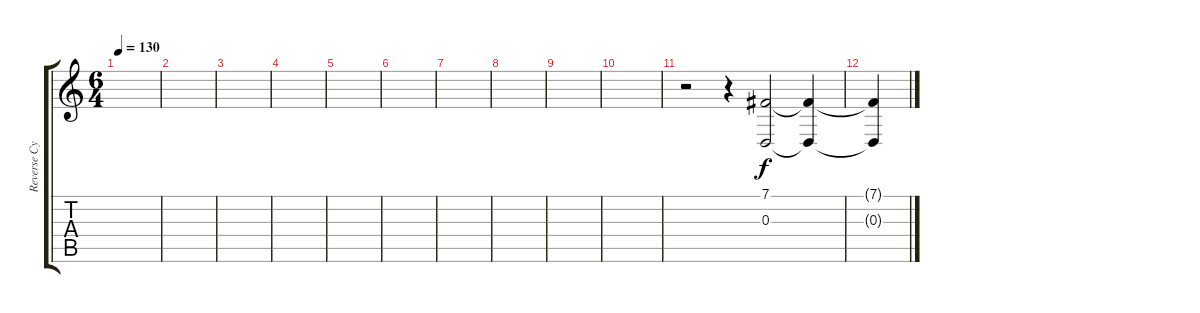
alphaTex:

\track ("Reverse Cymbal" "Reverse Cy") {instrument reversecymbal}
\staff {score tabs}
\tuning (B3 Gb3 D3 A2 E2 B1) {hide}
\ts (6 4)
\tempo 130
\clef g2
\ks c
|
|
|
|
|
|
|
|
|
|
r.2 r.4 (7.1 0.3).2 (7.1{t} 0.3{t}).4 |
(7.1{t} 0.3{t}).4
